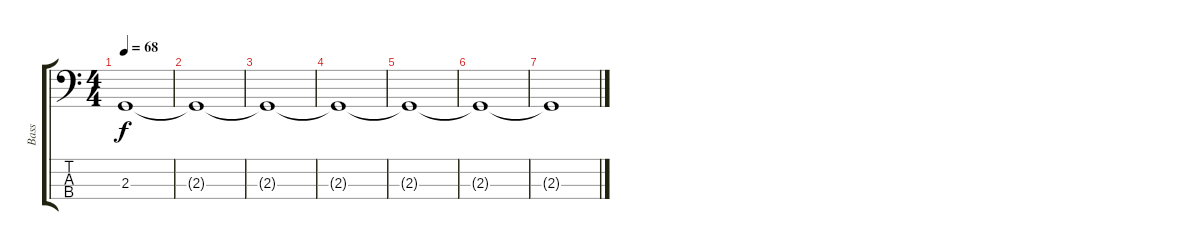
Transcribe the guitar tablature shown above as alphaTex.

\track ("Bass" "Bass") {instrument electricbasspick}
\staff {score tabs}
\tuning (Eb2 Bb1 F1 C1) {hide}
\ts (4 4)
\tempo 68
\clef f4
\ks c
2.3{t}.1{dy f} |
2.3{t}.1 |
2.3{t}.1 |
2.3{t}.1{volume 0} |
2.3{t}.1 |
2.3{t}.1 |
2.3{t}.1
